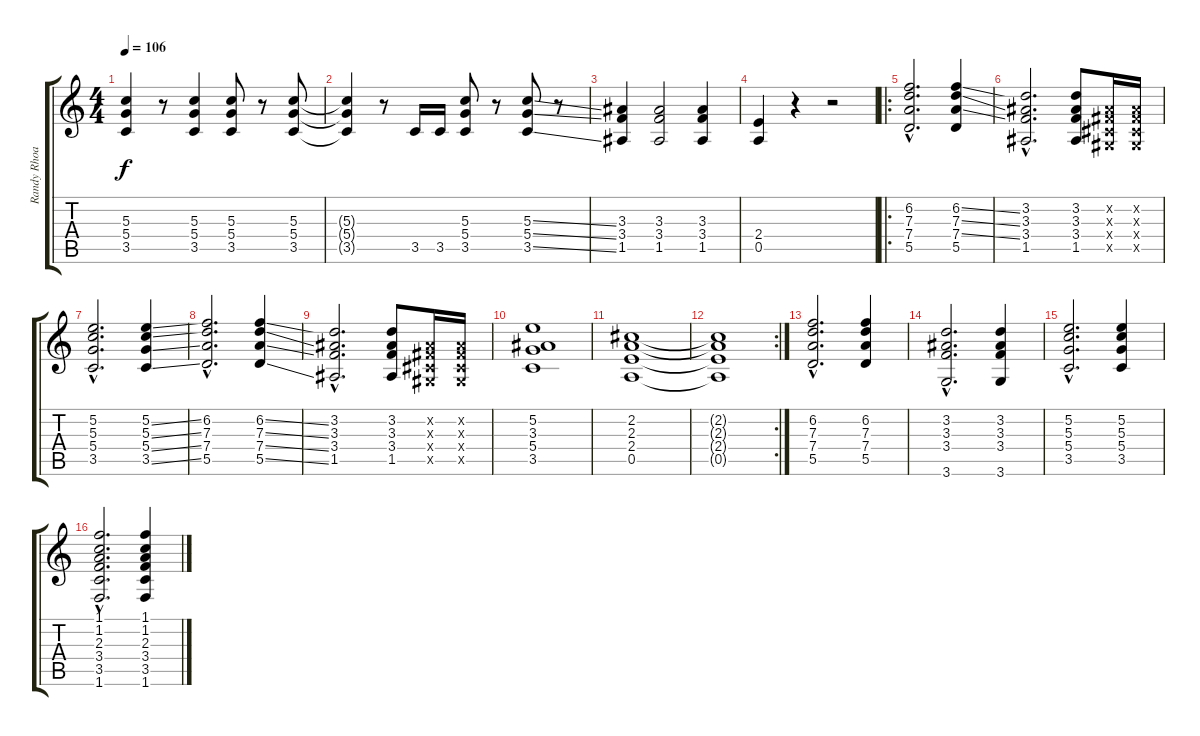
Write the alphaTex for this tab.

\track ("Randy Rhoads (Base)" "Randy Rhoa") {instrument overdrivenguitar}
\staff {score tabs}
\tuning (E4 B3 G3 D3 A2 E2) {hide}
\ts (4 4)
\tempo 106
\clef g2
\ks c
(5.3 5.4 3.5).4{dy f} r.8 (5.3 5.4 3.5).4 (5.3 5.4 3.5).8 r.8 (5.3 5.4 3.5).8 |
(5.3{t} 5.4{t} 3.5{t}).4 r.8 3.5.16 3.5.16 (5.3 5.4 3.5).8 r.8 (5.3{ss} 5.4{ss} 3.5{ss}).8 r.8 |
(3.3 3.4 1.5).4 (3.3 3.4 1.5).2 (3.3 3.4 1.5).4 |
(2.4 0.5).4 r.4 r.2 |
\ro
(6.2{hac} 7.3{hac} 7.4{hac} 5.5{hac}).2{d} (6.2{ss} 7.3{ss} 7.4{ss} 5.5).4 |
(3.2{hac} 3.3{hac} 3.4{hac} 1.5{hac}).2{d} (3.2 3.3 3.4 1.5).8 (-1.2{x} -1.3{x} -1.4{x} -1.5{x}).16 (-1.2{x} -1.3{x} -1.4{x} -1.5{x}).16 |
(5.2{hac} 5.3{hac} 5.4{hac} 3.5{hac}).2{d} (5.2{ss} 5.3{ss} 5.4{ss} 3.5{ss}).4 |
(6.2{hac} 7.3{hac} 7.4{hac} 5.5{hac}).2{d} (6.2{ss} 7.3{ss} 7.4{ss} 5.5{ss}).4 |
(3.2{hac} 3.3{hac} 3.4{hac} 1.5{hac}).2{d} (3.2 3.3 3.4 1.5).8 (-1.2{x} -1.3{x} -1.4{x} -1.5{x}).16 (-1.2{x} -1.3{x} -1.4{x} -1.5{x}).16 |
(5.2 3.3 5.4 3.5).1 |
(2.2 2.3 2.4 0.5).1 |
\rc 2
(2.2{t} 2.3{t} 2.4{t} 0.5{t}).1 |
(6.2{hac} 7.3{hac} 7.4{hac} 5.5{hac}).2{d} (6.2 7.3 7.4 5.5).4 |
(3.2{hac} 3.3{hac} 3.4{hac} 3.6{hac}).2{d} (3.2 3.3 3.4 3.6).4 |
(5.2{hac} 5.3{hac} 5.4{hac} 3.5{hac}).2{d} (5.2 5.3 5.4 3.5).4 |
(1.1{hac} 1.2{hac} 2.3{hac} 3.4{hac} 3.5{hac} 1.6{hac}).2{d} (1.1 1.2 2.3 3.4 3.5 1.6).4
